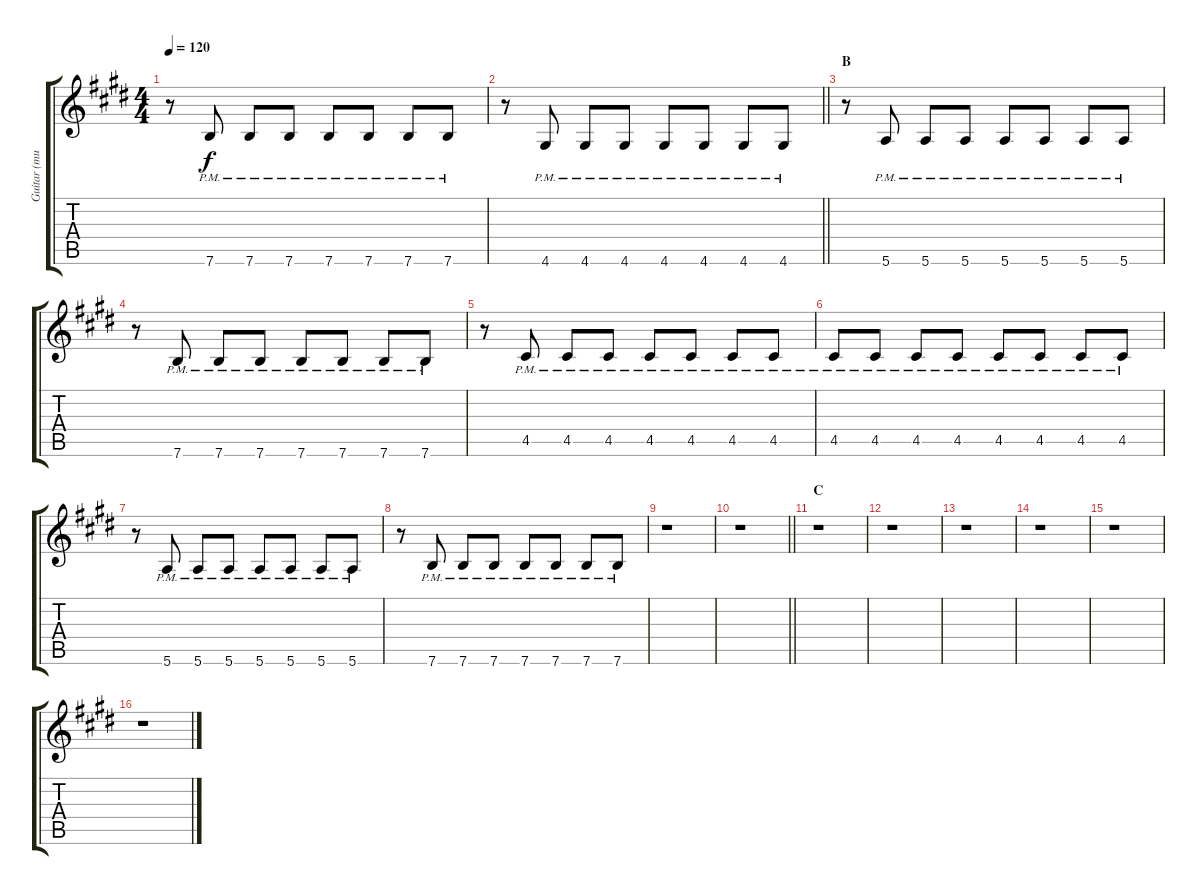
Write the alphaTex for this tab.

\track ("Guitar (muted)" "Guitar (mu") {instrument electricguitarmuted}
\staff {score tabs}
\tuning (E4 B3 G3 D3 A2 E2) {hide}
\ts (4 4)
\tempo 120
\clef g2
\ks e
r.8{dy f} 7.6{pm}.8 7.6{pm}.8 7.6{pm}.8 7.6{pm}.8 7.6{pm}.8 7.6{pm}.8 7.6{pm}.8 |
\barLineRight lightlight
r.8 4.6{pm}.8 4.6{pm}.8 4.6{pm}.8 4.6{pm}.8 4.6{pm}.8 4.6{pm}.8 4.6{pm}.8 |
\section ("" "B")
r.8 5.6{pm}.8 5.6{pm}.8 5.6{pm}.8 5.6{pm}.8 5.6{pm}.8 5.6{pm}.8 5.6{pm}.8 |
r.8 7.6{pm}.8 7.6{pm}.8 7.6{pm}.8 7.6{pm}.8 7.6{pm}.8 7.6{pm}.8 7.6{pm}.8 |
r.8 4.5{pm}.8 4.5{pm}.8 4.5{pm}.8 4.5{pm}.8 4.5{pm}.8 4.5{pm}.8 4.5{pm}.8 |
4.5{pm}.8 4.5{pm}.8 4.5{pm}.8 4.5{pm}.8 4.5{pm}.8 4.5{pm}.8 4.5{pm}.8 4.5{pm}.8 |
r.8 5.6{pm}.8 5.6{pm}.8 5.6{pm}.8 5.6{pm}.8 5.6{pm}.8 5.6{pm}.8 5.6{pm}.8 |
r.8 7.6{pm}.8 7.6{pm}.8 7.6{pm}.8 7.6{pm}.8 7.6{pm}.8 7.6{pm}.8 7.6{pm}.8 |
r.1 |
\barLineRight lightlight
r.1 |
\section ("" "C")
r.1 |
r.1 |
r.1 |
r.1 |
r.1 |
r.1
